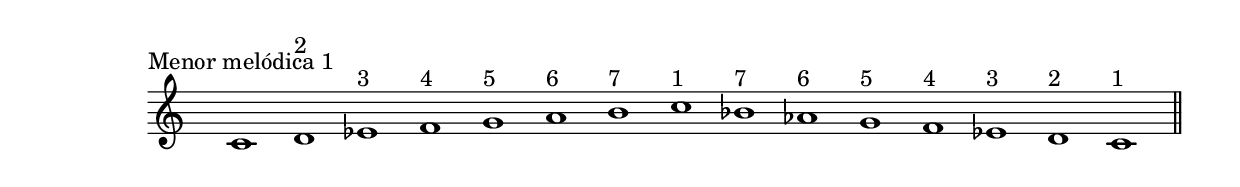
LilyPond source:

\version "2.10.0"
<<
\new Staff \with {
	\remove "Time_signature_engraver"
	\override Stem #'transparent = ##t
}

\relative c' { \clef treble
%		\once \override TextScript #'extra-offset = #'( -0.0 . 3.0 )
		\time 8/1
		c1^\markup { \center-align { "Menor melódica" 1 } }
		d^\markup { 2 } ees^\markup { 3 } f^\markup { 4 }
		g^\markup { 5 } a^\markup { 6 } b^\markup { 7 } c^\markup { 1 }
		\bar " "
		\time 7/1
		 bes^\markup { 7 } aes^\markup { 6 } g^\markup { 5 }
		f^\markup { 4 }  ees^\markup { 3 } d^\markup { 2 }
		c1^\markup { 1 }
		\unHideNotes
		\bar "||"
}
>>


